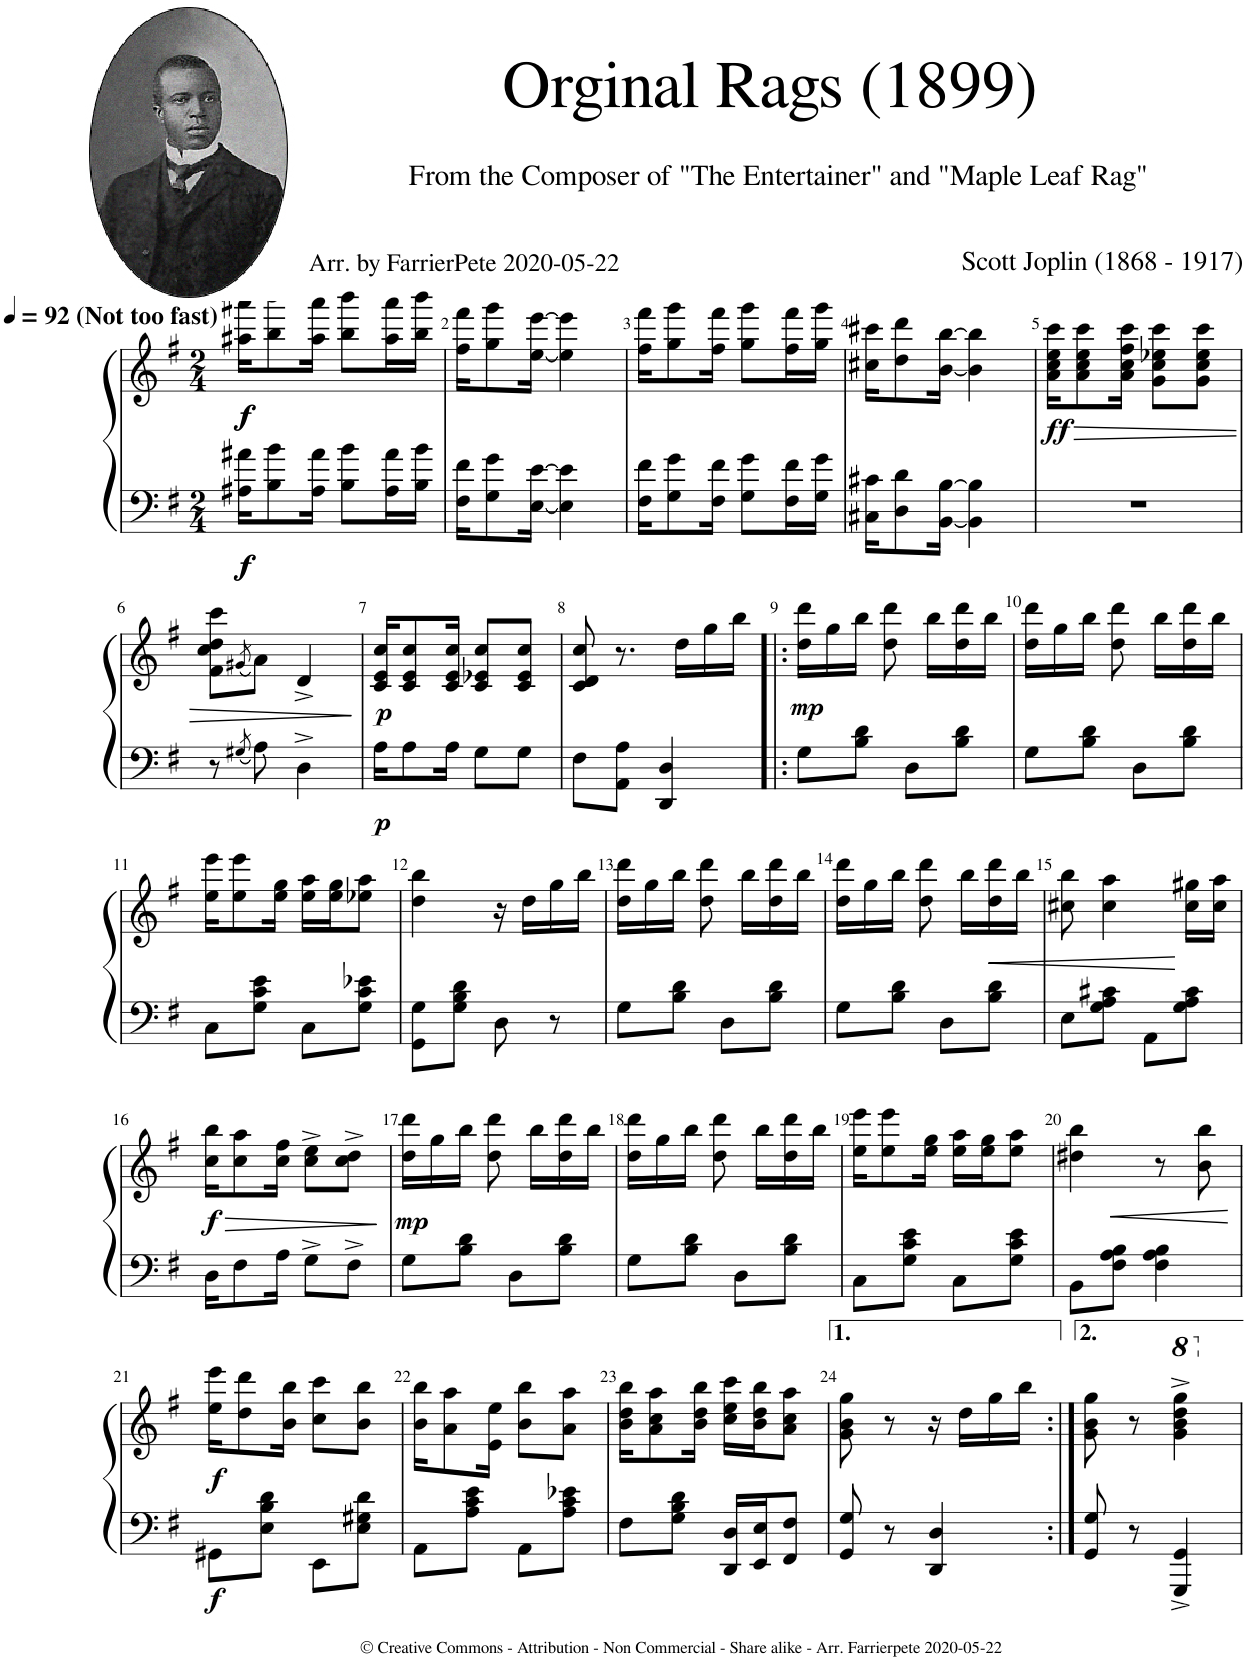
**kern	**kern	**dynam
*part1	*part1	*part1
*staff2	*staff1	*staff1/2
*I"Piano	*	*
*I'Pno.	*	*
*clefF4	*clefG2	*
*k[f#]	*k[f#]	*
*M2/4	*M2/4	*
*MM92	*MM92	*
=1	=1	=1
!	!LO:TX:a:B:t=(Not too fast)	!
!	!	!LO:DY:b=2
!	!	!LO:DY:n=1:b=2
!	!	!LO:DY:n=2:b
!	!	!LO:DY:n=3:b
16A#X\ 16a#X\KL	16aa#X\ 16aaa#X\KL	f f f f
8B\ 8b\	8bb\ 8bbb\	.
16A#\ 16a#\Jk	16aa#\ 16aaa#\Jk	.
8B\ 8b\L	8bb\ 8bbb\L	.
16A#\ 16a#\L	16aa#\ 16aaa#\L	.
16B\ 16b\JJ	16bb\ 16bbb\JJ	.
=2	=2	=2
16F#\ 16f#\KL	16ff#\ 16fff#\KL	.
8G\ 8g\	8gg\ 8ggg\	.
[16E\ [16e\Jk	[16ee\ [16eee\Jk	.
4E\] 4e\]	4ee\] 4eee\]	.
=3	=3	=3
16F#\ 16f#\KL	16ff#\ 16fff#\KL	.
8G\ 8g\	8gg\ 8ggg\	.
16F#\ 16f#\Jk	16ff#\ 16fff#\Jk	.
8G\ 8g\L	8gg\ 8ggg\L	.
16F#\ 16f#\L	16ff#\ 16fff#\L	.
16G\ 16g\JJ	16gg\ 16ggg\JJ	.
=4	=4	=4
16C#X\ 16c#X\KL	16cc#X\ 16ccc#X\KL	.
8D\ 8d\	8dd\ 8ddd\	.
[16BB\ [16B\Jk	[16b\ [16bb\Jk	.
4BB\] 4B\]	4b\] 4bb\]	.
=5	=5	=5
!	!	!LO:HP:b
!	!	!LO:DY:n=1:b
2r	16a\ 16cc\ 16ee\ 16ccc\KL	> ff
.	8a\ 8cc\ 8ee\ 8ccc\	.
.	16a\ 16cc\ 16ff#\ 16ccc\Jk	.
.	8g\ 8cc\ 8ee-X\ 8ccc\L	.
.	8g\ 8cc\ 8ee-\ 8ccc\J	.
!!LO:LB:g=z
=6	=6	=6
8r	8f#\ 8cc\ 8dd\ 8ccc\L	.
8qG#X/	(8qg#X/	.
8A\	8a\J)	.
4D^\	4d^/	.
.	.	]
=7	=7	=7
!	!	!LO:DY:b=2
!	!	!LO:DY:n=1:b
16A\KL	16c/ 16e/ 16cc/KL	p p
8A\	8c/ 8e/ 8cc/	.
16A\Jk	16c/ 16e/ 16cc/Jk	.
8G\L	8c/ 8e-X/ 8cc/L	.
8G\J	8c/ 8e-/ 8cc/J	.
=8	=8	=8
8F#\L	8c/ 8d/ 8cc/	.
8AA\ 8A\J	8.r	.
4DD/ 4D/	.	.
.	16dd\LL	.
.	16gg\	.
.	16bb\JJ	.
=9!|:	=9!|:	=9!|:
!	!	!LO:DY:b
8G\L	16dd\ 16ddd\LL	mp
.	16gg\	.
8B\ 8d\J	16bb\JJ	.
.	8dd\ 8ddd\	.
8D\L	.	.
.	16bb\LL	.
8B\ 8d\J	16dd\ 16ddd\	.
.	16bb\JJ	.
=10	=10	=10
8G\L	16dd\ 16ddd\LL	.
.	16gg\	.
8B\ 8d\J	16bb\JJ	.
.	8dd\ 8ddd\	.
8D\L	.	.
.	16bb\LL	.
8B\ 8d\J	16dd\ 16ddd\	.
.	16bb\JJ	.
!!LO:LB:g=z
=11	=11	=11
8C\L	16ee\ 16eee\KL	.
.	8ee\ 8eee\	.
8G\ 8c\ 8e\J	.	.
.	16ee\ 16gg\Jk	.
8C\L	16ee\ 16aa\LL	.
.	16ee\ 16gg\J	.
8G\ 8c\ 8e-X\J	8ee-X\ 8aa\J	.
=12	=12	=12
8GG\ 8G\L	4dd\ 4bb\	.
8G\ 8B\ 8d\J	.	.
8D\	16r	.
.	16dd\LL	.
8r	16gg\	.
.	16bb\JJ	.
=13	=13	=13
8G\L	16dd\ 16ddd\LL	.
.	16gg\	.
8B\ 8d\J	16bb\JJ	.
.	8dd\ 8ddd\	.
8D\L	.	.
.	16bb\LL	.
8B\ 8d\J	16dd\ 16ddd\	.
.	16bb\JJ	.
=14	=14	=14
8G\L	16dd\ 16ddd\LL	.
.	16gg\	.
8B\ 8d\J	16bb\JJ	.
.	8dd\ 8ddd\	.
8D\L	.	.
.	16bb\LL	.
!	!	!LO:HP:b
8B\ 8d\J	16dd\ 16ddd\	<
.	16bb\JJ	.
=15	=15	=15
8E\L	8cc#X\ 8bb\	.
8G\ 8A\ 8c#X\J	4cc#\ 4aa\	.
8AA\L	.	.
8G\ 8A\ 8c#\J	16cc#\ 16gg#X\LL	[
.	16cc#\ 16aa\JJ	.
!!LO:LB:g=z
=16	=16	=16
!	!	!LO:HP:b
!	!	!LO:DY:n=1:b
16D\KL	16cc\ 16bb\KL	> f
8F#\	8cc\ 8aa\	.
16A\Jk	16cc\ 16ff#\Jk	.
8G^\L	8cc\^ 8ee\^L	.
8F#^\J	8cc\^ 8dd\^J	.
.	.	]
=17	=17	=17
!	!	!LO:DY:b
8G\L	16dd\ 16ddd\LL	mp
.	16gg\	.
8B\ 8d\J	16bb\JJ	.
.	8dd\ 8ddd\	.
8D\L	.	.
.	16bb\LL	.
8B\ 8d\J	16dd\ 16ddd\	.
.	16bb\JJ	.
=18	=18	=18
8G\L	16dd\ 16ddd\LL	.
.	16gg\	.
8B\ 8d\J	16bb\JJ	.
.	8dd\ 8ddd\	.
8D\L	.	.
.	16bb\LL	.
8B\ 8d\J	16dd\ 16ddd\	.
.	16bb\JJ	.
=19	=19	=19
8C\L	16ee\ 16eee\KL	.
.	8ee\ 8eee\	.
8G\ 8c\ 8e\J	.	.
.	16ee\ 16gg\Jk	.
8C\L	16ee\ 16aa\LL	.
.	16ee\ 16gg\J	.
8G\ 8c\ 8e\J	8ee\ 8aa\J	.
=20	=20	=20
8BB\L	4dd#X\ 4bb\	.
8F#\ 8A\ 8B\J	.	.
4F#\ 4A\ 4B\	8r	.
.	8b\ 8bb\	.
!!LO:LB:g=z
=21	=21	=21
!	!	!LO:DY:b=2
!	!	!LO:DY:n=1:b
8GG#X\L	16ee\ 16eee\KL	f f
.	8dd\ 8ddd\	.
8E\ 8B\ 8d\J	.	.
.	16b\ 16bb\Jk	.
8EE\L	8cc\ 8ccc\L	.
8E\ 8G#X\ 8d\J	8b\ 8bb\J	.
=22	=22	=22
8AA\L	16b\ 16bb\KL	.
.	8a\ 8aa\	.
8A\ 8c\ 8e\J	.	.
.	16e\ 16ee\Jk	.
8AA\L	8b\ 8bb\L	.
8A\ 8c\ 8e-X\J	8a\ 8aa\J	.
=23	=23	=23
8F#\L	16b\ 16dd\ 16bb\KL	.
.	8a\ 8cc\ 8aa\	.
8G\ 8B\ 8d\J	.	.
.	16b\ 16dd\ 16bb\Jk	.
16DD/ 16D/LL	16cc\ 16ee\ 16ccc\LL	.
16EE/ 16E/J	16b\ 16dd\ 16bb\J	.
8FF#/ 8F#/J	8a\ 8cc\ 8aa\J	.
=24	=24	=24
8GG/ 8G/	8g\ 8b\ 8gg\	.
8r	8r	.
4DD/ 4D/	16r	.
.	16dd\LL	.
.	16gg\	.
.	16bb\JJ	.
=24X1:|!	=24X1:|!	=24X1:|!
8GG/ 8G/	8g\ 8b\ 8gg\	.
8r	8r	.
*	*8va	*
4GGG/^ 4GG/^	4gg\^ 4bb\^ 4ddd\^ 4ggg\^	.
*	*X8va	*
=	=	=
*-	*-	*-
